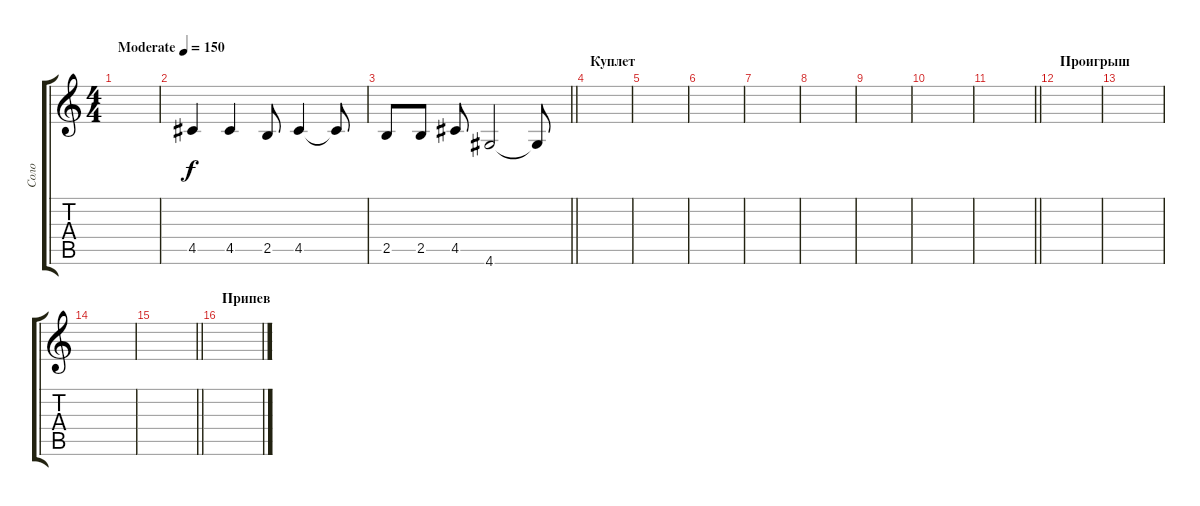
\track ("Соло" "Соло") {instrument distortionguitar}
\staff {score tabs}
\tuning (E4 B3 G3 D3 A2 E2) {hide}
\ts (4 4)
\tempo (150 "Moderate")
\clef g2
\ks c
|
4.5.4 4.5.4 2.5.8 4.5.4 4.5{t}.8 |
\barLineRight lightlight
2.5.8 2.5.8 4.5.8 4.6.2 4.6{t}.8 |
\section ("" "Куплет")
|
|
|
|
|
|
|
\barLineRight lightlight
|
\section ("" "Проигрыш")
|
|
|
\barLineRight lightlight
|
\section ("" "Припев")
